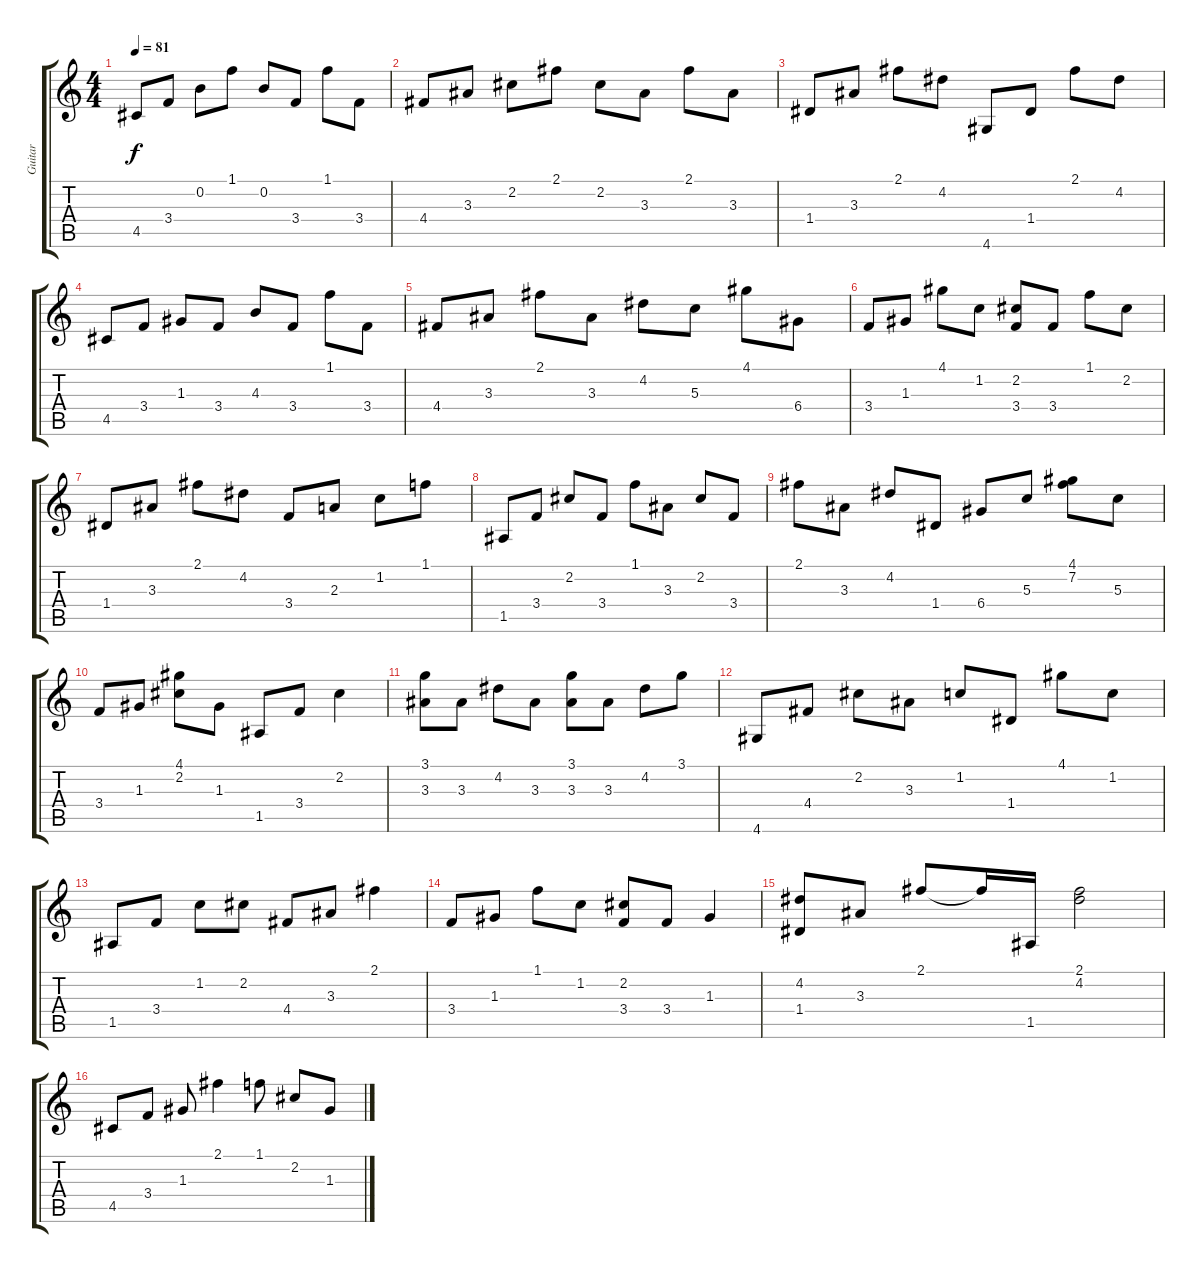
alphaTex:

\track ("Guitar" "Guitar") {instrument acousticguitarnylon}
\staff {score tabs}
\tuning (E4 B3 G3 D3 A2 E2) {hide}
\ts (4 4)
\tempo 81
\clef g2
\ks c
4.5.8{dy f} 3.4.8 0.2.8 1.1.8 0.2.8 3.4.8 1.1.8 3.4.8 |
4.4.8 3.3.8 2.2.8 2.1.8 2.2.8 3.3.8 2.1.8 3.3.8 |
1.4.8 3.3.8 2.1.8 4.2.8 4.6.8 1.4.8 2.1.8 4.2.8 |
4.5.8 3.4.8 1.3.8 3.4.8 4.3.8 3.4.8 1.1.8 3.4.8 |
4.4.8 3.3.8 2.1.8 3.3.8 4.2.8 5.3.8 4.1.8 6.4.8 |
3.4.8 1.3.8 4.1.8 1.2.8 (2.2 3.4).8 3.4.8 1.1.8 2.2.8 |
1.4.8 3.3.8 2.1.8 4.2.8 3.4.8 2.3.8 1.2.8 1.1.8 |
1.5.8 3.4.8 2.2.8 3.4.8 1.1.8 3.3.8 2.2.8 3.4.8 |
2.1.8 3.3.8 4.2.8 1.4.8 6.4.8 5.3.8 (4.1 7.2).8 5.3.8 |
3.4.8 1.3.8 (4.1 2.2).8 1.3.8 1.5.8 3.4.8 2.2.4 |
(3.1 3.3).8 3.3.8 4.2.8 3.3.8 (3.1 3.3).8 3.3.8 4.2.8 3.1.8 |
4.6.8 4.4.8 2.2.8 3.3.8 1.2.8 1.4.8 4.1.8 1.2.8 |
1.5.8 3.4.8 1.2.8 2.2.8 4.4.8 3.3.8 2.1.4 |
3.4.8 1.3.8 1.1.8 1.2.8 (2.2 3.4).8 3.4.8 1.3.4 |
(4.2 1.4).8 3.3.8 2.1.8 2.1{t}.16 1.5.16 (2.1 4.2).2 |
4.5.8 3.4.8 1.3.8 2.1.4 1.1.8 2.2.8 1.3.8
